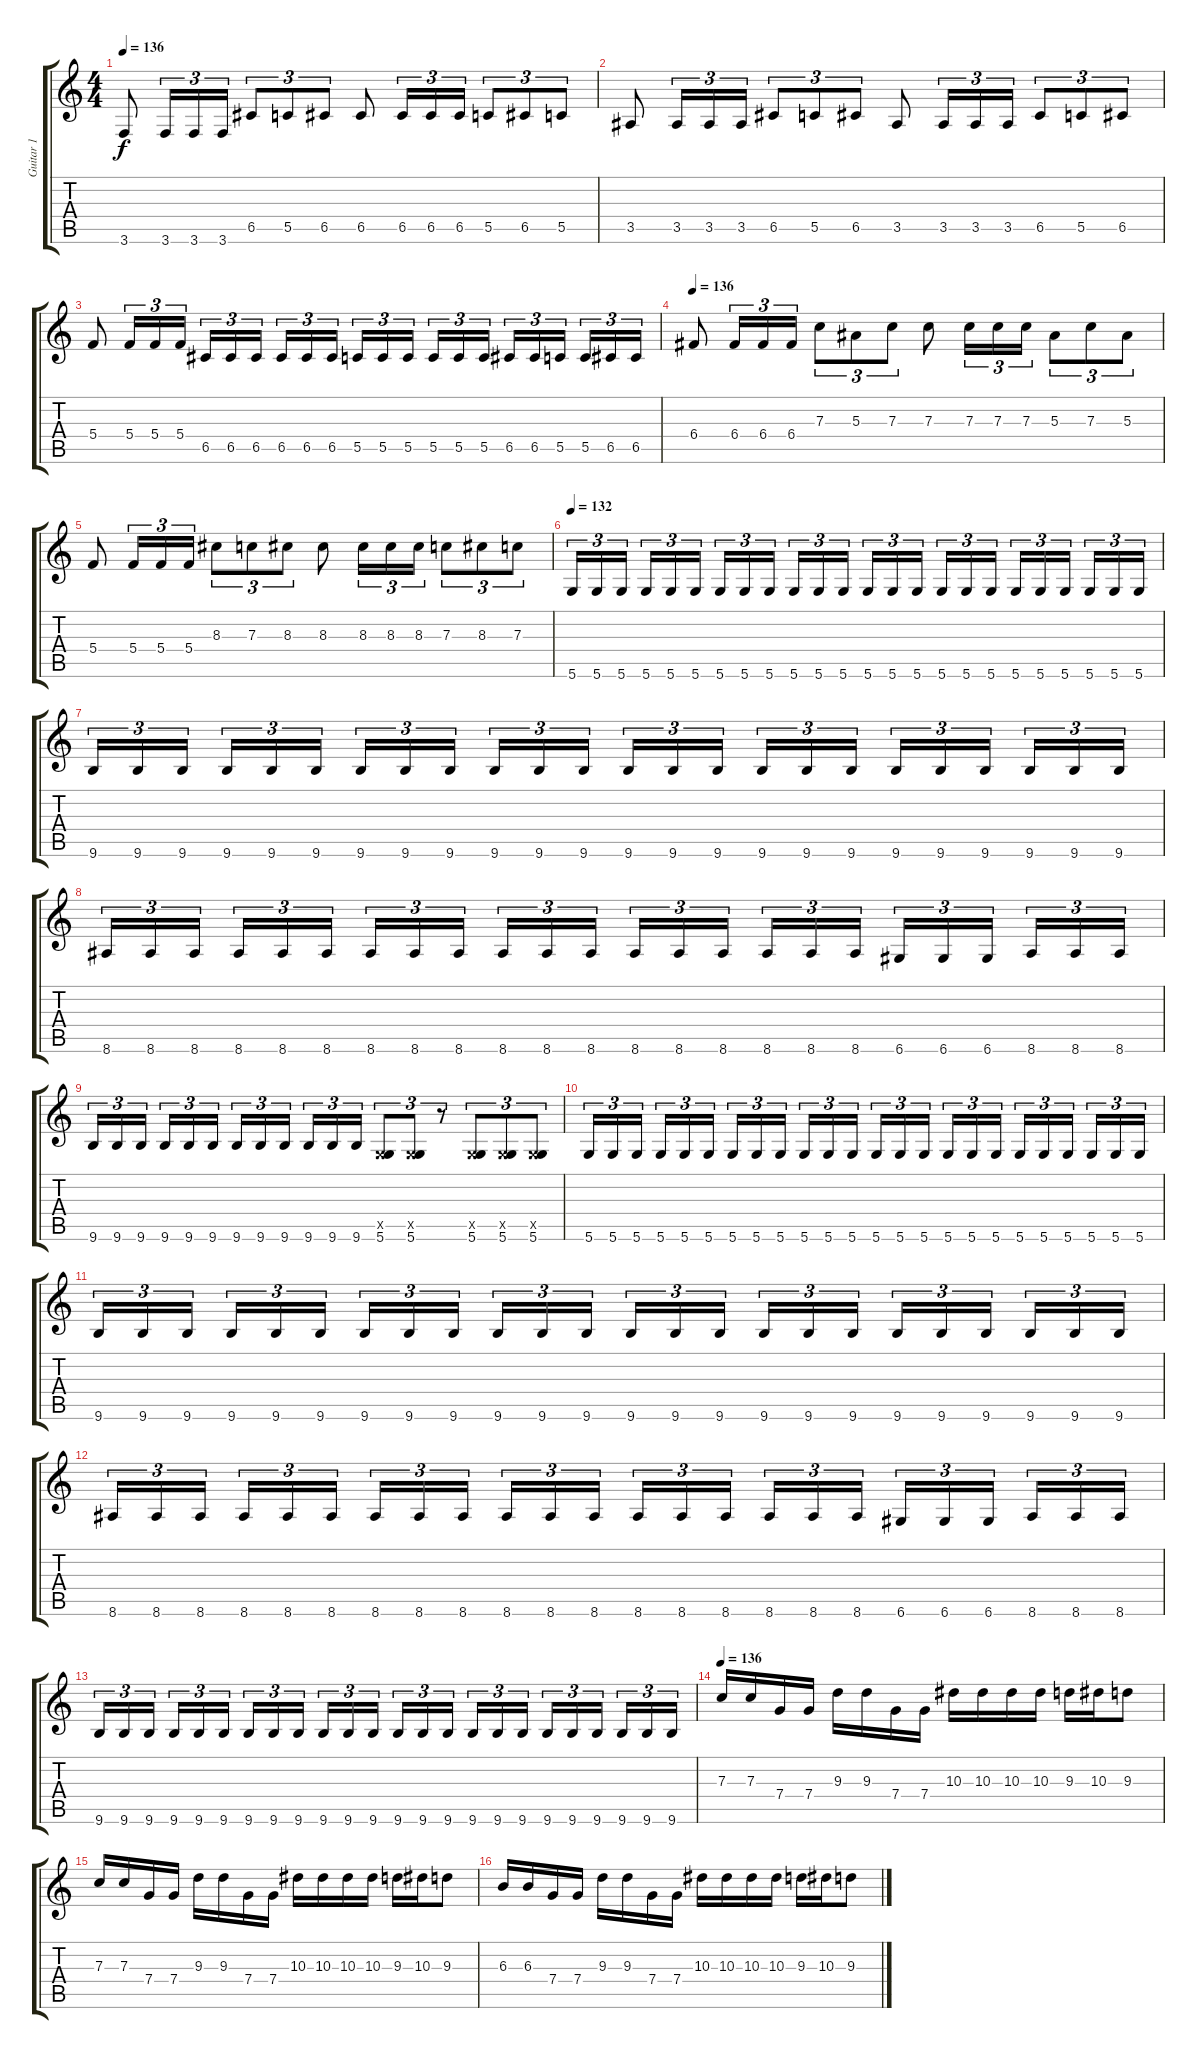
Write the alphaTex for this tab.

\track ("Guitar 1" "Guitar 1") {instrument distortionguitar}
\staff {score tabs}
\tuning (D4 A3 F3 C3 G2 D2) {hide}
\ts (4 4)
\tempo 136
\clef g2
\ks c
3.6.8{dy f} 3.6.16{tu (3 2)} 3.6.16{tu (3 2)} 3.6.16{tu (3 2)} 6.5.8{tu (3 2)} 5.5.8{tu (3 2)} 6.5.8{tu (3 2)} 6.5.8 6.5.16{tu (3 2)} 6.5.16{tu (3 2)} 6.5.16{tu (3 2)} 5.5.8{tu (3 2)} 6.5.8{tu (3 2)} 5.5.8{tu (3 2)} |
3.5.8 3.5.16{tu (3 2)} 3.5.16{tu (3 2)} 3.5.16{tu (3 2)} 6.5.8{tu (3 2)} 5.5.8{tu (3 2)} 6.5.8{tu (3 2)} 3.5.8 3.5.16{tu (3 2)} 3.5.16{tu (3 2)} 3.5.16{tu (3 2)} 6.5.8{tu (3 2)} 5.5.8{tu (3 2)} 6.5.8{tu (3 2)} |
5.4.8 5.4.16{tu (3 2)} 5.4.16{tu (3 2)} 5.4.16{tu (3 2)} 6.5.16{tu (3 2)} 6.5.16{tu (3 2)} 6.5.16{tu (3 2)} 6.5.16{tu (3 2)} 6.5.16{tu (3 2)} 6.5.16{tu (3 2)} 5.5.16{tu (3 2)} 5.5.16{tu (3 2)} 5.5.16{tu (3 2)} 5.5.16{tu (3 2)} 5.5.16{tu (3 2)} 5.5.16{tu (3 2)} 6.5.16{tu (3 2)} 6.5.16{tu (3 2)} 5.5.16{tu (3 2)} 5.5.16{tu (3 2)} 6.5.16{tu (3 2)} 6.5.16{tu (3 2)} |
\tempo 136
6.4.8 6.4.16{tu (3 2)} 6.4.16{tu (3 2)} 6.4.16{tu (3 2)} 7.3.8{tu (3 2)} 5.3.8{tu (3 2)} 7.3.8{tu (3 2)} 7.3.8 7.3.16{tu (3 2)} 7.3.16{tu (3 2)} 7.3.16{tu (3 2)} 5.3.8{tu (3 2)} 7.3.8{tu (3 2)} 5.3.8{tu (3 2)} |
5.4.8 5.4.16{tu (3 2)} 5.4.16{tu (3 2)} 5.4.16{tu (3 2)} 8.3.8{tu (3 2)} 7.3.8{tu (3 2)} 8.3.8{tu (3 2)} 8.3.8 8.3.16{tu (3 2)} 8.3.16{tu (3 2)} 8.3.16{tu (3 2)} 7.3.8{tu (3 2)} 8.3.8{tu (3 2)} 7.3.8{tu (3 2)} |
\tempo 132
5.6.16{tu (3 2)} 5.6.16{tu (3 2)} 5.6.16{tu (3 2)} 5.6.16{tu (3 2)} 5.6.16{tu (3 2)} 5.6.16{tu (3 2)} 5.6.16{tu (3 2)} 5.6.16{tu (3 2)} 5.6.16{tu (3 2)} 5.6.16{tu (3 2)} 5.6.16{tu (3 2)} 5.6.16{tu (3 2)} 5.6.16{tu (3 2)} 5.6.16{tu (3 2)} 5.6.16{tu (3 2)} 5.6.16{tu (3 2)} 5.6.16{tu (3 2)} 5.6.16{tu (3 2)} 5.6.16{tu (3 2)} 5.6.16{tu (3 2)} 5.6.16{tu (3 2)} 5.6.16{tu (3 2)} 5.6.16{tu (3 2)} 5.6.16{tu (3 2)} |
9.6.16{tu (3 2)} 9.6.16{tu (3 2)} 9.6.16{tu (3 2)} 9.6.16{tu (3 2)} 9.6.16{tu (3 2)} 9.6.16{tu (3 2)} 9.6.16{tu (3 2)} 9.6.16{tu (3 2)} 9.6.16{tu (3 2)} 9.6.16{tu (3 2)} 9.6.16{tu (3 2)} 9.6.16{tu (3 2)} 9.6.16{tu (3 2)} 9.6.16{tu (3 2)} 9.6.16{tu (3 2)} 9.6.16{tu (3 2)} 9.6.16{tu (3 2)} 9.6.16{tu (3 2)} 9.6.16{tu (3 2)} 9.6.16{tu (3 2)} 9.6.16{tu (3 2)} 9.6.16{tu (3 2)} 9.6.16{tu (3 2)} 9.6.16{tu (3 2)} |
8.6.16{tu (3 2)} 8.6.16{tu (3 2)} 8.6.16{tu (3 2)} 8.6.16{tu (3 2)} 8.6.16{tu (3 2)} 8.6.16{tu (3 2)} 8.6.16{tu (3 2)} 8.6.16{tu (3 2)} 8.6.16{tu (3 2)} 8.6.16{tu (3 2)} 8.6.16{tu (3 2)} 8.6.16{tu (3 2)} 8.6.16{tu (3 2)} 8.6.16{tu (3 2)} 8.6.16{tu (3 2)} 8.6.16{tu (3 2)} 8.6.16{tu (3 2)} 8.6.16{tu (3 2)} 6.6.16{tu (3 2)} 6.6.16{tu (3 2)} 6.6.16{tu (3 2)} 8.6.16{tu (3 2)} 8.6.16{tu (3 2)} 8.6.16{tu (3 2)} |
9.6.16{tu (3 2)} 9.6.16{tu (3 2)} 9.6.16{tu (3 2)} 9.6.16{tu (3 2)} 9.6.16{tu (3 2)} 9.6.16{tu (3 2)} 9.6.16{tu (3 2)} 9.6.16{tu (3 2)} 9.6.16{tu (3 2)} 9.6.16{tu (3 2)} 9.6.16{tu (3 2)} 9.6.16{tu (3 2)} (0.5{x} 5.6).8{tu (3 2)} (0.5{x} 5.6).8{tu (3 2)} r.8{tu (3 2)} (0.5{x} 5.6).8{tu (3 2)} (0.5{x} 5.6).8{tu (3 2)} (0.5{x} 5.6).8{tu (3 2)} |
5.6.16{tu (3 2)} 5.6.16{tu (3 2)} 5.6.16{tu (3 2)} 5.6.16{tu (3 2)} 5.6.16{tu (3 2)} 5.6.16{tu (3 2)} 5.6.16{tu (3 2)} 5.6.16{tu (3 2)} 5.6.16{tu (3 2)} 5.6.16{tu (3 2)} 5.6.16{tu (3 2)} 5.6.16{tu (3 2)} 5.6.16{tu (3 2)} 5.6.16{tu (3 2)} 5.6.16{tu (3 2)} 5.6.16{tu (3 2)} 5.6.16{tu (3 2)} 5.6.16{tu (3 2)} 5.6.16{tu (3 2)} 5.6.16{tu (3 2)} 5.6.16{tu (3 2)} 5.6.16{tu (3 2)} 5.6.16{tu (3 2)} 5.6.16{tu (3 2)} |
9.6.16{tu (3 2)} 9.6.16{tu (3 2)} 9.6.16{tu (3 2)} 9.6.16{tu (3 2)} 9.6.16{tu (3 2)} 9.6.16{tu (3 2)} 9.6.16{tu (3 2)} 9.6.16{tu (3 2)} 9.6.16{tu (3 2)} 9.6.16{tu (3 2)} 9.6.16{tu (3 2)} 9.6.16{tu (3 2)} 9.6.16{tu (3 2)} 9.6.16{tu (3 2)} 9.6.16{tu (3 2)} 9.6.16{tu (3 2)} 9.6.16{tu (3 2)} 9.6.16{tu (3 2)} 9.6.16{tu (3 2)} 9.6.16{tu (3 2)} 9.6.16{tu (3 2)} 9.6.16{tu (3 2)} 9.6.16{tu (3 2)} 9.6.16{tu (3 2)} |
8.6.16{tu (3 2)} 8.6.16{tu (3 2)} 8.6.16{tu (3 2)} 8.6.16{tu (3 2)} 8.6.16{tu (3 2)} 8.6.16{tu (3 2)} 8.6.16{tu (3 2)} 8.6.16{tu (3 2)} 8.6.16{tu (3 2)} 8.6.16{tu (3 2)} 8.6.16{tu (3 2)} 8.6.16{tu (3 2)} 8.6.16{tu (3 2)} 8.6.16{tu (3 2)} 8.6.16{tu (3 2)} 8.6.16{tu (3 2)} 8.6.16{tu (3 2)} 8.6.16{tu (3 2)} 6.6.16{tu (3 2)} 6.6.16{tu (3 2)} 6.6.16{tu (3 2)} 8.6.16{tu (3 2)} 8.6.16{tu (3 2)} 8.6.16{tu (3 2)} |
9.6.16{tu (3 2)} 9.6.16{tu (3 2)} 9.6.16{tu (3 2)} 9.6.16{tu (3 2)} 9.6.16{tu (3 2)} 9.6.16{tu (3 2)} 9.6.16{tu (3 2)} 9.6.16{tu (3 2)} 9.6.16{tu (3 2)} 9.6.16{tu (3 2)} 9.6.16{tu (3 2)} 9.6.16{tu (3 2)} 9.6.16{tu (3 2)} 9.6.16{tu (3 2)} 9.6.16{tu (3 2)} 9.6.16{tu (3 2)} 9.6.16{tu (3 2)} 9.6.16{tu (3 2)} 9.6.16{tu (3 2)} 9.6.16{tu (3 2)} 9.6.16{tu (3 2)} 9.6.16{tu (3 2)} 9.6.16{tu (3 2)} 9.6.16{tu (3 2)} |
\tempo 136
7.3.16{volume 14} 7.3.16 7.4.16 7.4.16 9.3.16 9.3.16 7.4.16 7.4.16 10.3.16 10.3.16 10.3.16 10.3.16 9.3.16 10.3.16 9.3.8 |
7.3.16 7.3.16 7.4.16 7.4.16 9.3.16 9.3.16 7.4.16 7.4.16 10.3.16 10.3.16 10.3.16 10.3.16 9.3.16 10.3.16 9.3.8 |
6.3.16 6.3.16 7.4.16 7.4.16 9.3.16 9.3.16 7.4.16 7.4.16 10.3.16 10.3.16 10.3.16 10.3.16 9.3.16 10.3.16 9.3.8
